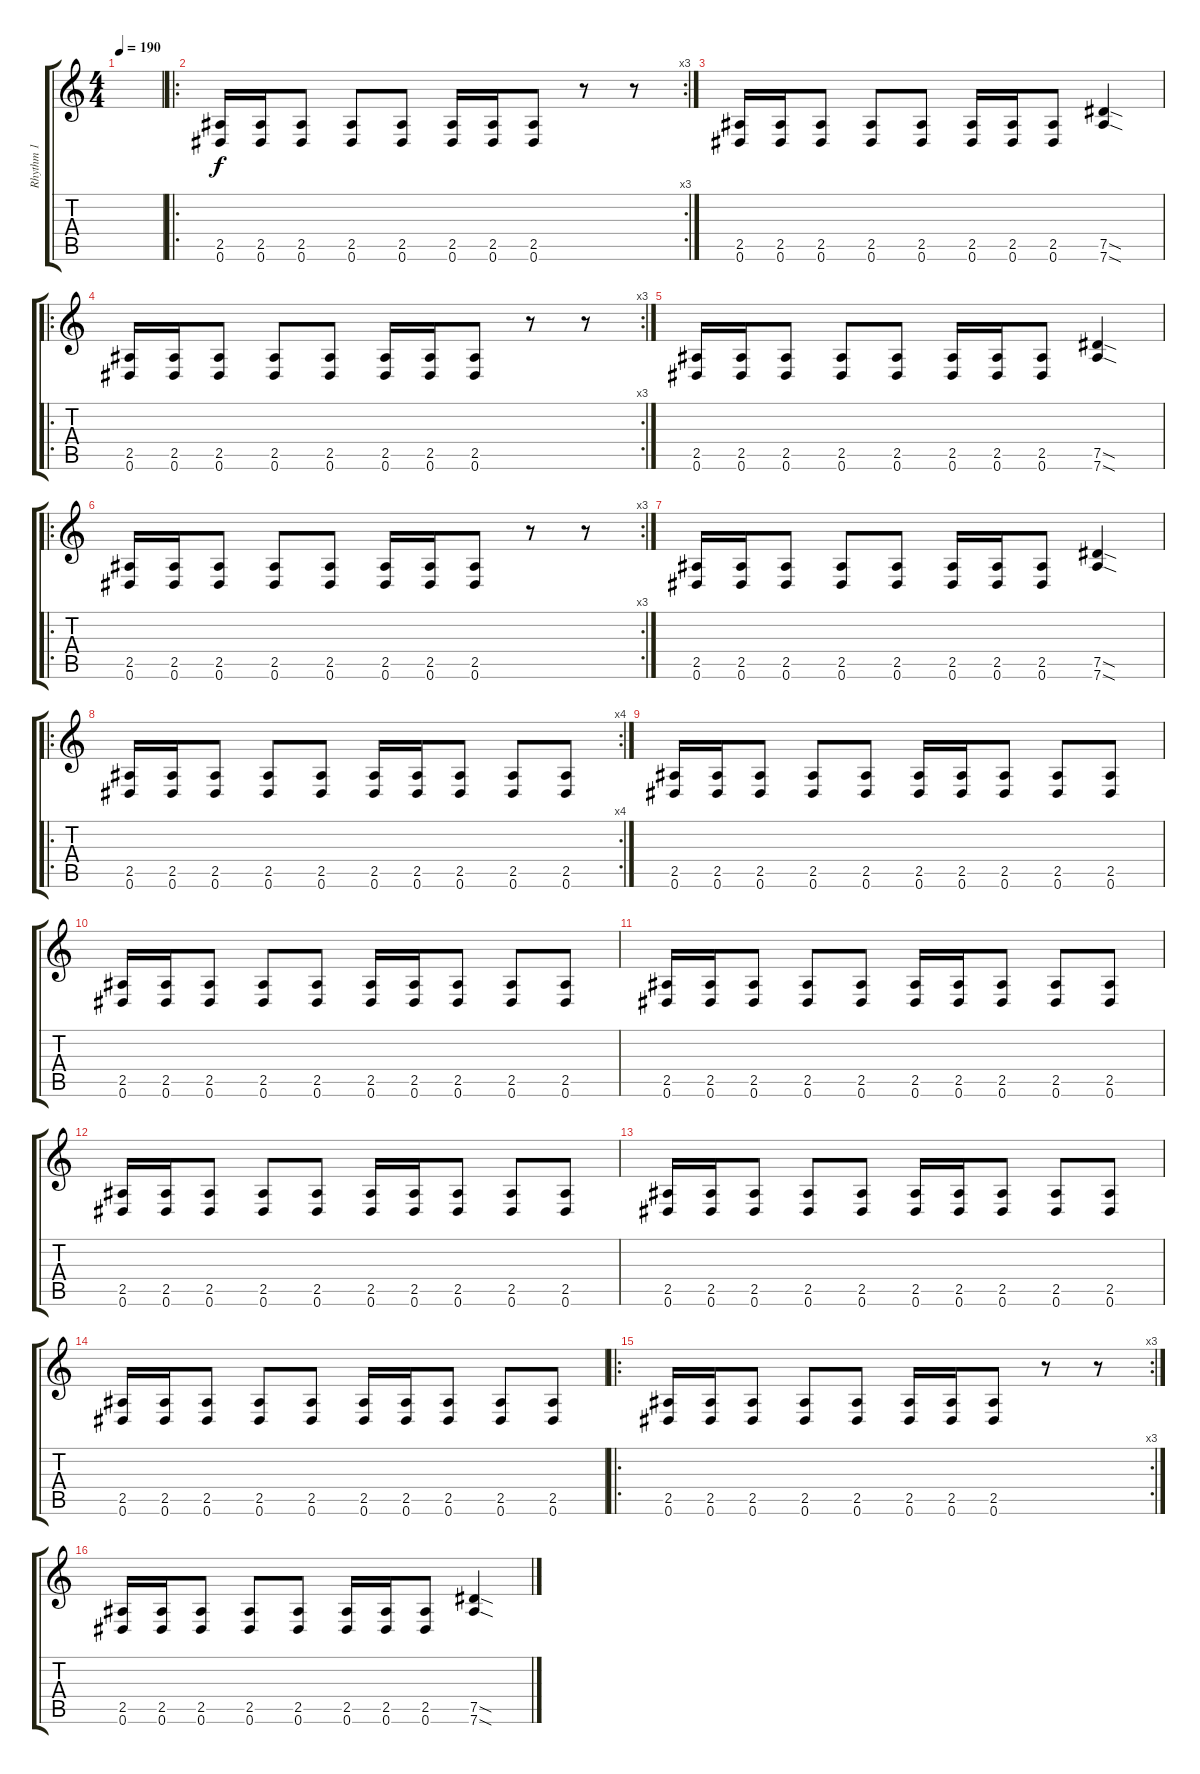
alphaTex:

\track ("Rhythm 1" "Rhythm 1") {instrument distortionguitar}
\staff {score tabs}
\tuning (Eb4 Bb3 Gb3 Db3 Ab2 Eb2) {hide}
\ts (4 4)
\tempo 190
\clef g2
\ks c
|
\ro
\rc 3
(2.5 0.6).16 (2.5 0.6).16 (2.5 0.6).8 (2.5 0.6).8 (2.5 0.6).8 (2.5 0.6).16 (2.5 0.6).16 (2.5 0.6).8 r.8 r.8 |
(2.5 0.6).16 (2.5 0.6).16 (2.5 0.6).8 (2.5 0.6).8 (2.5 0.6).8 (2.5 0.6).16 (2.5 0.6).16 (2.5 0.6).8 (7.5{sod} 7.6{sod}).4 |
\ro
\rc 3
(2.5 0.6).16 (2.5 0.6).16 (2.5 0.6).8 (2.5 0.6).8 (2.5 0.6).8 (2.5 0.6).16 (2.5 0.6).16 (2.5 0.6).8 r.8 r.8 |
(2.5 0.6).16 (2.5 0.6).16 (2.5 0.6).8 (2.5 0.6).8 (2.5 0.6).8 (2.5 0.6).16 (2.5 0.6).16 (2.5 0.6).8 (7.5{sod} 7.6{sod}).4 |
\ro
\rc 3
(2.5 0.6).16 (2.5 0.6).16 (2.5 0.6).8 (2.5 0.6).8 (2.5 0.6).8 (2.5 0.6).16 (2.5 0.6).16 (2.5 0.6).8 r.8 r.8 |
(2.5 0.6).16 (2.5 0.6).16 (2.5 0.6).8 (2.5 0.6).8 (2.5 0.6).8 (2.5 0.6).16 (2.5 0.6).16 (2.5 0.6).8 (7.5{sod} 7.6{sod}).4 |
\ro
\rc 4
(2.5 0.6).16 (2.5 0.6).16 (2.5 0.6).8 (2.5 0.6).8 (2.5 0.6).8 (2.5 0.6).16 (2.5 0.6).16 (2.5 0.6).8 (2.5 0.6).8 (2.5 0.6).8 |
(2.5 0.6).16 (2.5 0.6).16 (2.5 0.6).8 (2.5 0.6).8 (2.5 0.6).8 (2.5 0.6).16 (2.5 0.6).16 (2.5 0.6).8 (2.5 0.6).8 (2.5 0.6).8 |
(2.5 0.6).16 (2.5 0.6).16 (2.5 0.6).8 (2.5 0.6).8 (2.5 0.6).8 (2.5 0.6).16 (2.5 0.6).16 (2.5 0.6).8 (2.5 0.6).8 (2.5 0.6).8 |
(2.5 0.6).16 (2.5 0.6).16 (2.5 0.6).8 (2.5 0.6).8 (2.5 0.6).8 (2.5 0.6).16 (2.5 0.6).16 (2.5 0.6).8 (2.5 0.6).8 (2.5 0.6).8 |
(2.5 0.6).16 (2.5 0.6).16 (2.5 0.6).8 (2.5 0.6).8 (2.5 0.6).8 (2.5 0.6).16 (2.5 0.6).16 (2.5 0.6).8 (2.5 0.6).8 (2.5 0.6).8 |
(2.5 0.6).16 (2.5 0.6).16 (2.5 0.6).8 (2.5 0.6).8 (2.5 0.6).8 (2.5 0.6).16 (2.5 0.6).16 (2.5 0.6).8 (2.5 0.6).8 (2.5 0.6).8 |
(2.5 0.6).16 (2.5 0.6).16 (2.5 0.6).8 (2.5 0.6).8 (2.5 0.6).8 (2.5 0.6).16 (2.5 0.6).16 (2.5 0.6).8 (2.5 0.6).8 (2.5 0.6).8 |
\ro
\rc 3
(2.5 0.6).16 (2.5 0.6).16 (2.5 0.6).8 (2.5 0.6).8 (2.5 0.6).8 (2.5 0.6).16 (2.5 0.6).16 (2.5 0.6).8 r.8 r.8 |
(2.5 0.6).16 (2.5 0.6).16 (2.5 0.6).8 (2.5 0.6).8 (2.5 0.6).8 (2.5 0.6).16 (2.5 0.6).16 (2.5 0.6).8 (7.5{sod} 7.6{sod}).4
